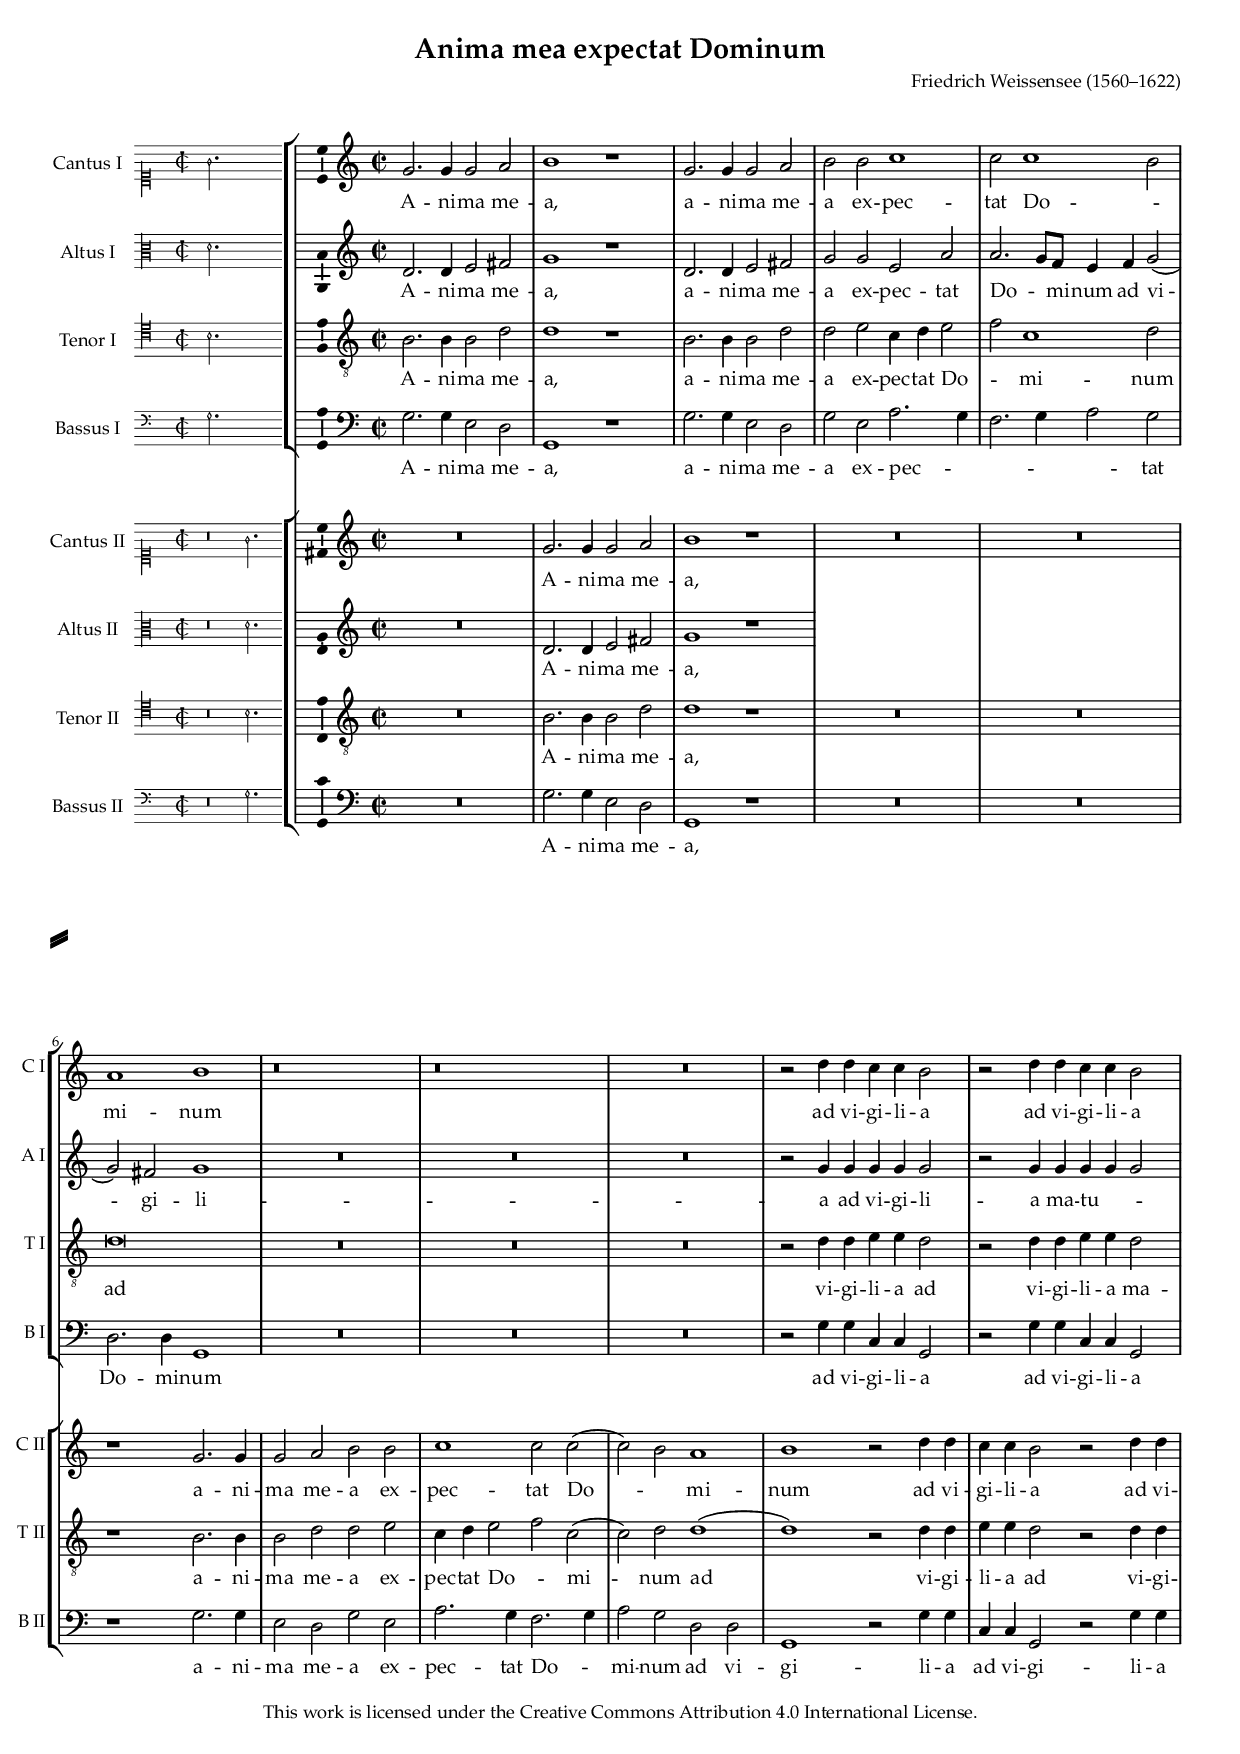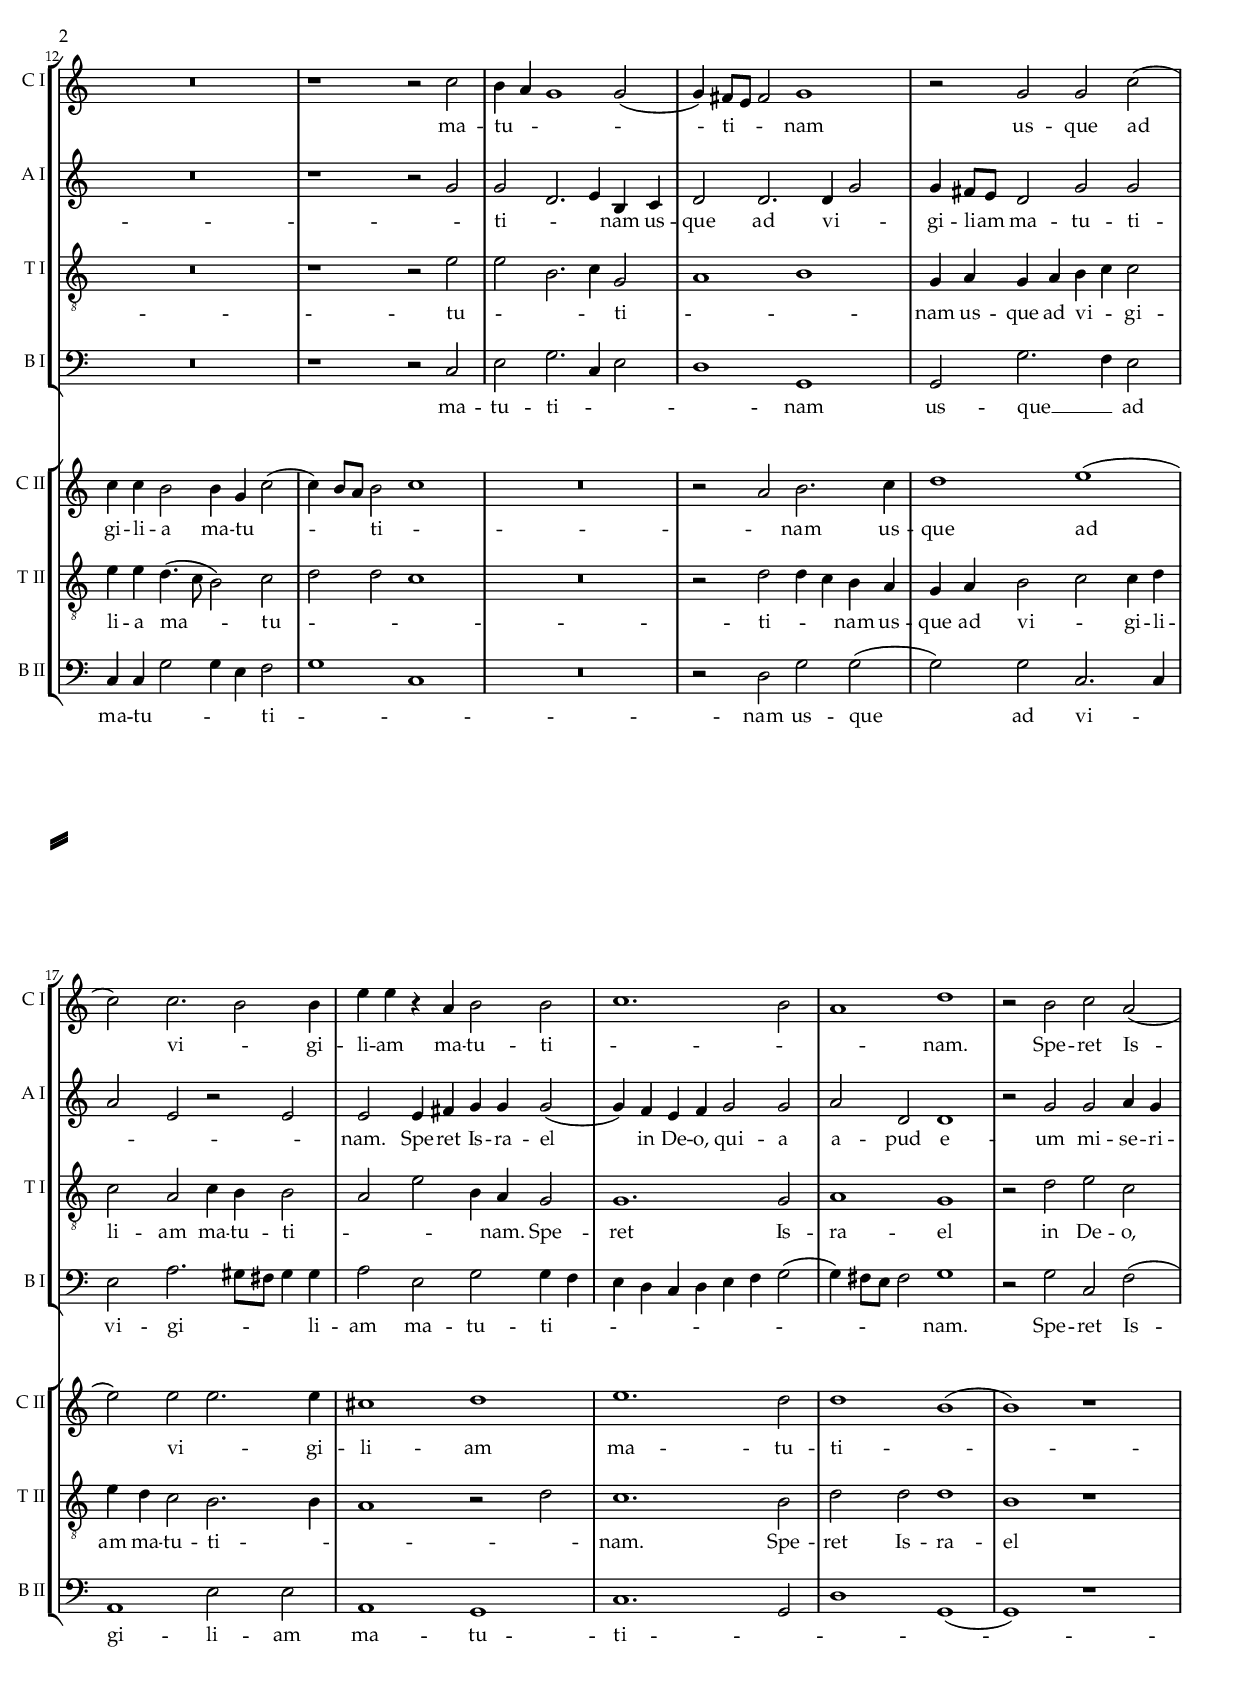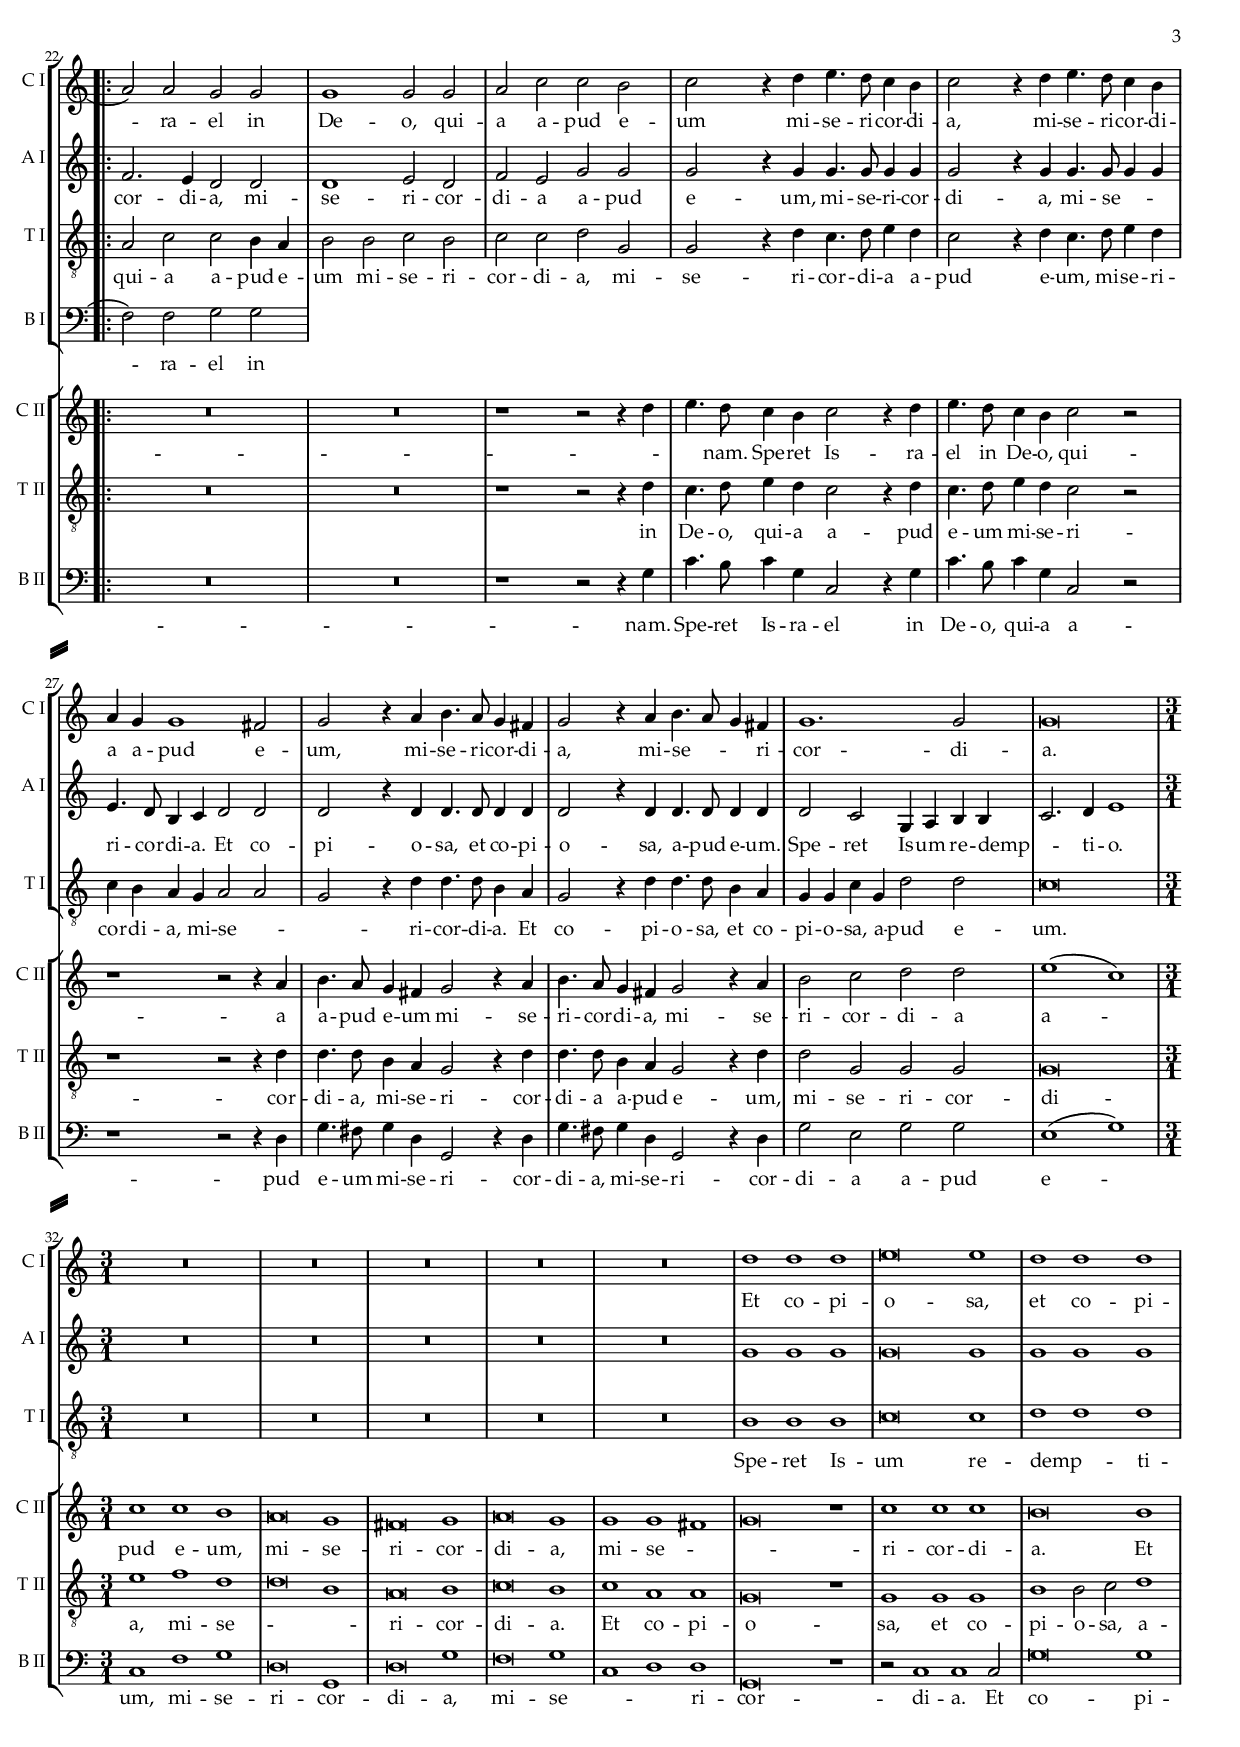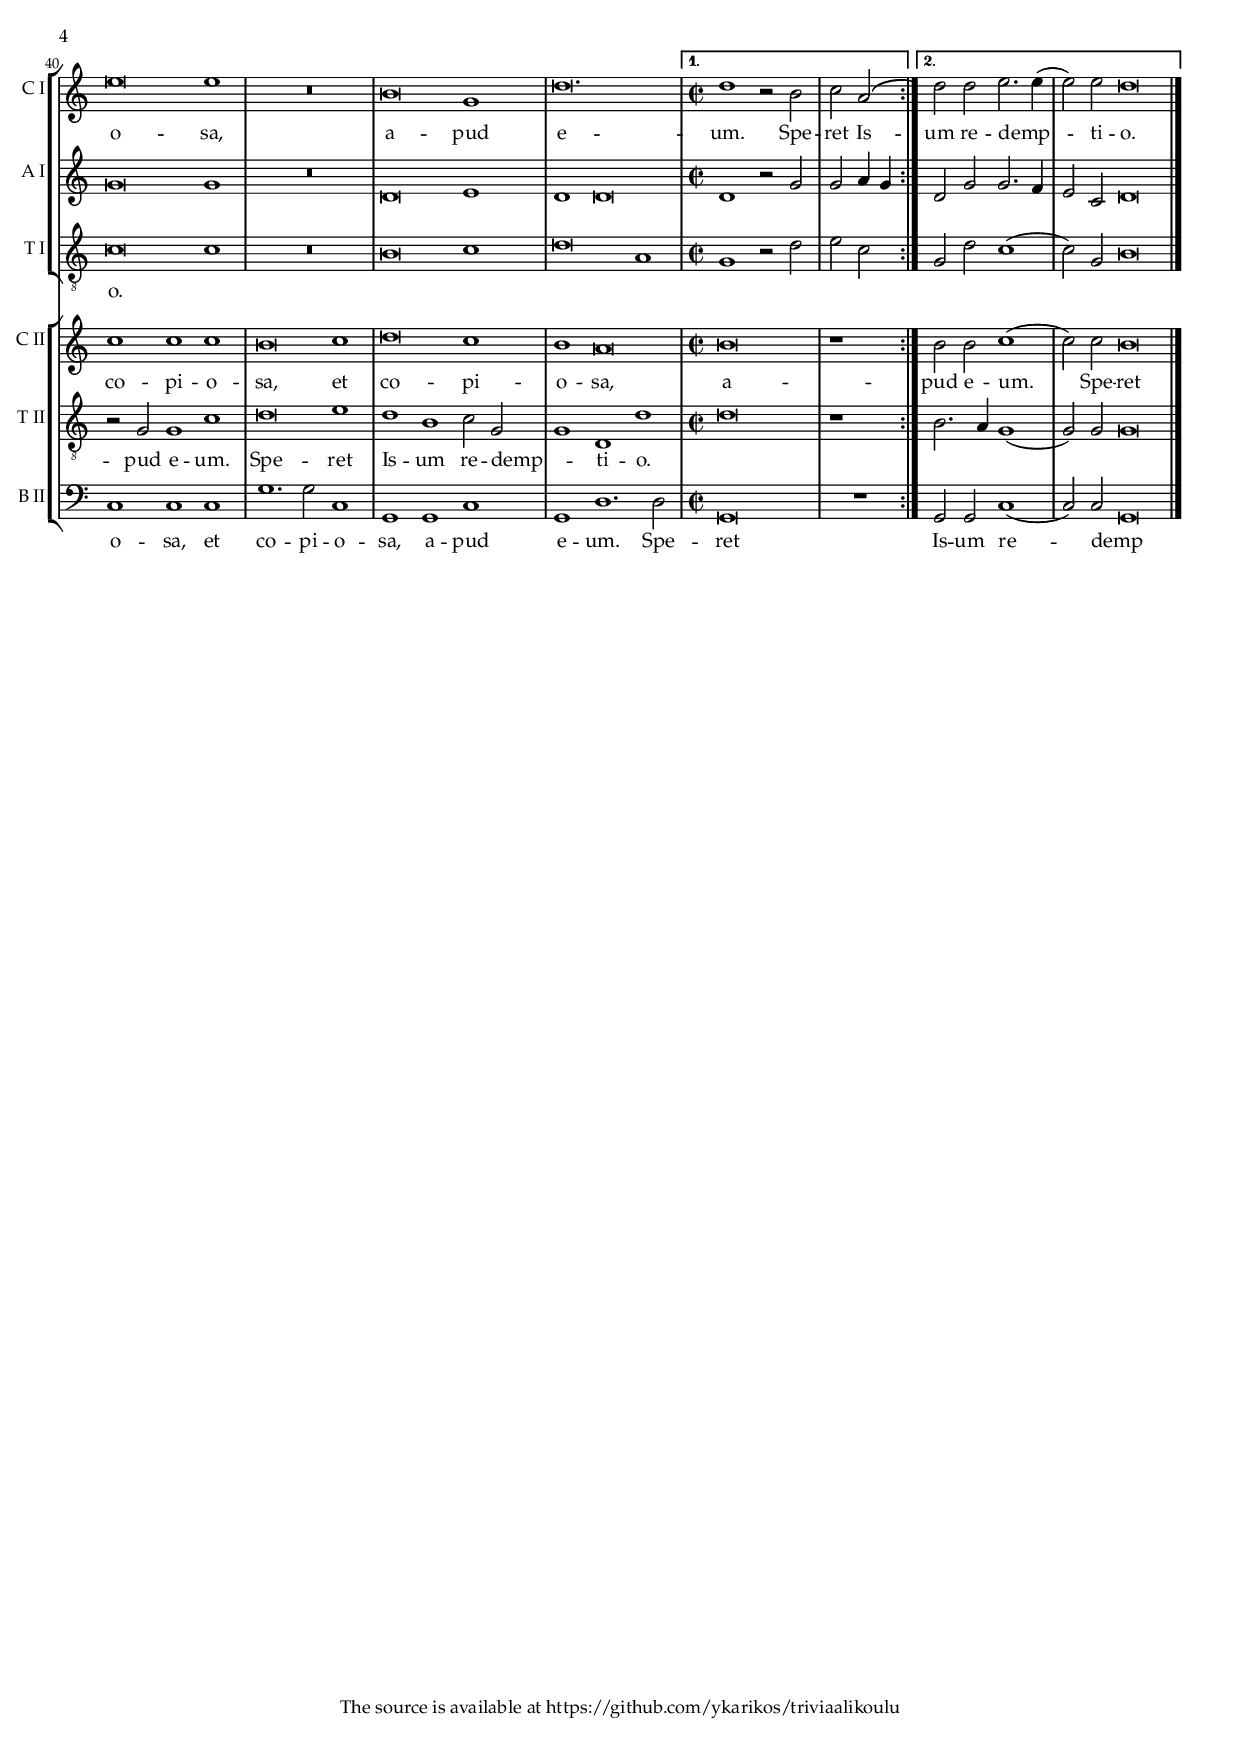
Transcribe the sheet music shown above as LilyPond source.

\version "2.19.49"
\include "suomi.ly"

#(set-global-staff-size 16)

global = {
%  \numericTimeSignature
  \time 2/2
	\set Timing.measureLength = #(ly:make-moment 4/2)
%  \autoBeamOff
  \key c \major
  \set Staff.midiInstrument = #"voice oohs"
}

stanzaOneLyricsChoirOne = \lyricmode {
    A -- ni -- ma me -- a,
    a -- ni -- ma me -- a ex -- pec -- tat Do -- _  mi -- num
    ad vi -- gi -- li -- a ad vi -- gi -- li -- a
    ma -- tu -- _ _ _ ti -- _ _ nam us -- que ad vi -- _ gi -- li -- am
    ma -- tu -- ti -- _ _ _ nam.
    Spe -- ret Is -- ra -- el in De -- o, qui -- a a -- pud e -- um
    mi -- se -- ri -- cor -- di -- a,
    mi -- se -- ri -- cor -- di -- a a -- pud e -- um,
    mi -- se -- ri -- cor -- di -- a,
    mi -- se -- _ _ ri -- cor -- di -- a.
    Et co -- pi -- o -- sa,
    et co -- pi -- o -- sa,
    a -- pud e -- um. Spe -- ret Is --
    um re -- demp -- _ ti -- o.
}

stanzaOneLyricsChoirOneBass = \lyricmode {
    A -- ni -- ma me -- a,
    a -- ni -- ma me -- a ex -- pec -- _ _ _ _ tat Do -- mi -- num
    ad vi -- gi -- li -- a ad vi -- gi -- li -- a
    ma -- tu -- ti -- _ _ _ nam us -- que __ _ ad vi -- gi -- _ _ _ li -- am
    ma -- tu -- ti -- _ _ _ _ _ _ _ _ _ _ _ nam.
    Spe -- ret Is -- ra -- el in De -- o, qui -- a a -- pud e -- um
    mi -- se -- ri -- cor -- di -- a,
    mi -- se -- ri -- cor -- di -- a a -- pud e -- um,
    mi -- se -- ri -- cor -- di -- a,
    mi -- se -- _ _ ri -- cor -- di -- a.
    Et co -- pi -- o -- sa,
    et co -- pi -- o -- sa,
    a -- pud e -- um. Spe -- ret Is --
    um re -- demp -- _ ti -- o.
}


% First choir

SopranoOneMusic = \relative c'' {
	\set Staff.instrumentName = #"Cantus I"
	\set Staff.shortInstrumentName = "C I"

	\incipit { \clef "mensural-c1" \key c \major \time 2/2 g'2. }

	g2. g4 g2 a | h1 r | g2. g4 g2 a | h h c1 |
	c2 c1 h2 | a1 h | r\breve | r\breve | R\breve |
	r2 d4 d c c h2 | r2 d4 d c c h2 | R\breve |
% 2
	r1 r2 c | h4 a g1 g2( | g4) fis8 e fis2 g1 | r2 g g c( |
	c2) c2. h2 h4 | e e r a, h2 h | c1. h2 |
	a1 d | r2 h c a( |
	\repeat volta 2 {
		a2) a g g | g1 g2 g |
% 3
		a c c h | c r4 d4 e4. d8 c4 h | c2 r4 d4 e4. d8 c4 h |
		a g g1 fis2 | g r4 a h4. a8 g4 fis | g2 r4 a h4. a8 g4 fis |
		g1. g2 | g\breve |
		\time 3/1
		\repeat unfold 5 R\breve. |
% 4
		d'1 d d | e\breve e1 | d d d | e\breve e1 | R\breve. |
		h\breve g1 | d'\breve. |
	}
	\alternative {
		{
			\time 2/2
			\set Timing.measureLength = #(ly:make-moment 4/2)
			d1 r2 h |
			\set Timing.measureLength = #(ly:make-moment 2/2)
			c
			\shape #'((0 . -0.2) (-1 . -0.7) (-2 . -1.2) (-3 . -0.8)) PhrasingSlur
			a\( <>\) |
		}
		{
			\set Timing.measureLength = #(ly:make-moment 4/2)
			d2 d e2. e4( |
			\set Timing.measureLength = #(ly:make-moment 6/2)
			e2) e d\breve \bar "|."
		}
	}
}

AltoOneMusic = \relative c' {
	\set Staff.instrumentName = #"Altus I"
	\set Staff.shortInstrumentName = "A I"

	\incipit { \clef "mensural-c3" \key c \major \time 2/2 d'2. }

	d2. d4 e2 fis | g1 r | d2. d4 e2 fis | g g e a |
	a2. g8 f e4 f g2( | g) fis g1 | R\breve | R\breve |
	R\breve | r2 g4 g g g g2 | r2 g4 g g g g2 | R\breve |
% 2
	r1 r2 g | g d2. e4 h c | d2 d2. d4 g2 | g4 fis8 e d2 g g |
	a e r e | e e4 fis g g g2( | g4) f e f g2  g |
	a d, d1 | r2 g g a4 g |
	\repeat volta 2 {
		f2. e4 d2 d | d1 e2 d |
% 3
		f e g g | g r4 g g4. g8 g4 g | g2 r4 g g4. g8 g4 g |
		e4. d8 h4 c d2 d | d r4 d d4. d8 d4 d | d2 r4 d d4. d8 d4 d |
		d2 c g4 a h h | c2. d4 e1 |
		\time 3/1
		\repeat unfold 5 R\breve. |
% 4
		g1 g g | g\breve g1 | g g g | g\breve g1 | R\breve. |
		d\breve e1 | d d\breve |
	}
	\alternative {
		{
			\time 2/2
			\set Timing.measureLength = #(ly:make-moment 4/2)
			d1 r2 g |
			\set Timing.measureLength = #(ly:make-moment 2/2)
			g a4 g |
		}
		{
			\set Timing.measureLength = #(ly:make-moment 4/2)
			d2 g g2. f4
			\set Timing.measureLength = #(ly:make-moment 6/2)
			e2 c d\breve \bar "|."
		}
	}
}

TenoreOneMusic = \relative c' {
	\set Staff.instrumentName = #"Tenor I"
	\set Staff.shortInstrumentName = "T I"

	\incipit { \clef "mensural-c4" \key c \major \time 2/2 h2. }

	\clef "treble_8"
	h2. h4 h2 d | d1 r | h2. h4 h2 d | d e c4 d e2 |
	f c1 d2 | d\breve | R\breve | R\breve | R\breve |
	r2 d4 d e e d2 | r2 d4 d e e d2 | R\breve |
% 2
	r1 r2 e2 | e h2. c4 g2 | a1 h | g4 a g a h c c2 |
	c a c4 h h2 | a e' h4 a g2 | g1. g2 | a1 g | r2 d' e c |
	\repeat volta 2 {
		a c c h4 a | h2 h c h |
% 3
		c c d g, | g r4 d' c4. d8 e4 d | c2 r4 d c4. d8 e4 d |
		c4 h a g a2 a | g r4 d' d4. d8 h4 a | g2 r4 d' d4. d8 h4 a |
		g g c g d'2 d | c\breve |
		\time 3/1
		\repeat unfold 5 R\breve. |
% 4
		h1 h h | c\breve c1 | d d d | c\breve c1 | R\breve. |
		h\breve c1 | d\breve a1 |
	}
	\alternative {
		{
			\time 2/2
			\set Timing.measureLength = #(ly:make-moment 4/2)
			g1 r2 d'2 |
			\set Timing.measureLength = #(ly:make-moment 2/2)
			e c |
		}
		{
			\set Timing.measureLength = #(ly:make-moment 4/2)
			g2 d' c1( |
			\set Timing.measureLength = #(ly:make-moment 6/2)
			c2) g h\breve \bar "|."
		}
	}
}

BassOneMusic = \relative c' {
	\set Staff.instrumentName = #"Bassus I"
	\set Staff.shortInstrumentName = "B I"

	\incipit { \clef "mensural-f" \key c \major \time 2/2 g2. }

	\clef bass
	g2. g4 e2 d | g,1 r | g'2. g4 e2 d | g e a2. g4 |
	f2. g4 a2 g | d2. d4 g,1 | \repeat unfold 3 R\breve |
	r2 g'4 g c, c g2 | r g'4 g c, c g2 | R\breve
% 2
	r1 r2 c | e g2. c,4 e2 | d1 g, | g2 g'2. f4 e2 |
	e a2. gis8 fis gis4 gis | a2 e g g4 f | e d c d e f g2( |
	g4) fis8 e fis2 g1 | r2 g c, f( | f) f g g |
}


% Second choir

SopranoTwoMusic = \relative c'' {
	\set Staff.instrumentName = #"Cantus II"
	\set Staff.shortInstrumentName = "C II"

	\incipit {
		\clef "mensural-c1" \key c \major \time 2/2
		r\breve g'2.
	}

	R\breve | g2. g4 g2 a | h1 r | R\breve |
	R\breve | r1 g2. g4 | g2 a  h h | c1 c2 c( |c ) h2 a1 |
	h r2 d4 d | c c h2 r2 d4 d | c c h2 h4 g c2( |
% 2
	c4) h8 a h2 c1 | R\breve | r2 a h2. c4 | d1 e( |
	e2) e e2. e4 | cis1 d | e1. d2 |
	d1 h( | h) r |
	\repeat volta 2 {
		R\breve | R\breve |
% 3
		r1 r2 r4 d | e4. d8 c4 h c2 r4 d | e4. d8 c4 h c2 r2 |
		r1 r2 r4 a | h4. a8 g4 fis g2 r4 a | h4. a8 g4 fis g2 r4 a |
		h2 c d d | e1( c) |
		\time 3/1
		c1 c h | a\breve g1 | fis\breve g1 | a\breve g1 |
% 4
		g g fis | g\breve r1 | c c c | h\breve h1 | c c c | h\breve c1 |
		d\breve c1 | h a\breve |
	}
	\alternative {
		{
			\time 2/2
			\set Timing.measureLength = #(ly:make-moment 4/2)
			h\breve |
			\set Timing.measureLength = #(ly:make-moment 2/2)
			r1 |
		}
		{
			\set Timing.measureLength = #(ly:make-moment 4/2)
			h2 h c1( |
			\set Timing.measureLength = #(ly:make-moment 6/2)
			c2) c h\breve \bar "|."
		}
	}
}

AltoTwoMusic = \relative c' {
	\set Staff.instrumentName = #"Altus II"
	\set Staff.shortInstrumentName = "A II"

	\incipit {
		\clef "mensural-c3" \key c \major \time 2/2
		r\breve d'2.
	}

	R\breve | d2. d4 e2 fis | g1 r |

}

TenoreTwoMusic = \relative c' {
	\set Staff.instrumentName = #"Tenor II"
	\set Staff.shortInstrumentName = "T II"

	\incipit {
		\clef "mensural-c4" \key c \major \time 2/2
		r\breve h2.
	}

	\clef "treble_8"
	R\breve | h2. h4 h2 d | d1 r | R\breve |
	R\breve | r1 h2. h4 | h2 d d e | c4 d e2 f c( |
	c) d d1( | d) r2 d4 d | e e d2 r2 d4 d | e e d4.( c8 h2) c |
% 2
	d d c1 | R\breve r2 d d4 c h a | g a h2 c c4 d |
	e d c2 h2. h4 | a1 r2 d | c1. h2 | d d d1 | h r |
	\repeat volta 2 {
		R\breve | R\breve |
% 3
		r1 r2 r4 d | c4. d8 e4 d c2 r4 d | c4. d8 e4 d c2 r2 |
		r1 r2 r4 d | d4. d8 h4 a g2 r4 d' | d4. d8 h4 a g2 r4 d' |
		d2 g, g g | g\breve |
		\time 3/1
		e'1 f d | d\breve h1 | a\breve h1 | c\breve h1 |
% 4
		c a a | g\breve r1 | g g g | h h2 c d1 | r2 g,2 g1 c |
		d\breve e1 | d h c2 g | g1 d d' |
		}
		\alternative {
			{
				\time 2/2
				\set Timing.measureLength = #(ly:make-moment 4/2)
				d\breve |
				\set Timing.measureLength = #(ly:make-moment 2/2)
				r1 |
			}
			{
				\set Timing.measureLength = #(ly:make-moment 4/2)
				h2. a4 g1(
				\set Timing.measureLength = #(ly:make-moment 6/2)
				g2) g g\breve \bar "|."
			}
	}
}


BassTwoMusic = \relative c' {
	\set Staff.instrumentName = #"Bassus II"
	\set Staff.shortInstrumentName = "B II"

	\incipit {
		\clef "mensural-f" \key c \major \time 2/2
		r\breve g2.
	}

	\clef bass
	R\breve | g2. g4 e2 d | g,1 r | R\breve |
	R\breve | r1 g'2. g4 | e2 d g e | a2. g4 f2. g4 |
	a2 g d d | g,1 r2 g'4 g | c, c g2 r g'4 g |
	c, c g'2 g4 e f2 |
% 2
	g1 c, | R\breve | r2 d g g( | g) g c,2. c4 |
	a1 e'2 e | a,1 g | c1. g2 | d'1 g,( | g) r1 |
	\repeat volta 2 {
		R\breve | R\breve |
		r1 r2 r4 g' | c4. h8 c4 g c,2 r4 g' |
		c4. h8 c4 g c,2 r | r1 r2 r4 d4 | g4. fis8 g4 d g,2 r4 d'4 |
		g4. fis8 g4 d g,2 r4 d' | g2 e g g | e1( g) |
		\time 3/1
		c,1 f g | d\breve g,1 | d'\breve g1 | f\breve g1 |
% 4
		c,1 d d | g,\breve r1 | r2 c1 c c2 | g'\breve  g1 |
		c, c c | g'1. g2 c,1 | g g c | g d'1. d2 |
	}
	\alternative {
		{
			\time 2/2
			\set Timing.measureLength = #(ly:make-moment 4/2)
			g,\breve |
			\set Timing.measureLength = #(ly:make-moment 2/2)
			R1
		}
		{
		  \set Timing.measureLength = #(ly:make-moment 4/2)
			g2 g c1( |
			\set Timing.measureLength = #(ly:make-moment 6/2)
			c2) c g\breve \bar "|."
		}
	}
}


#(set-global-staff-size 16)

\header {
  title = "Anima mea expectat Dominum"
%  subtitle = ""
  composer = "Friedrich Weissensee (1560–1622)"
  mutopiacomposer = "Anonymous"
%  instrument = "Voice (SATB)"
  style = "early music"
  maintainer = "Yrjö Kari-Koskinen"
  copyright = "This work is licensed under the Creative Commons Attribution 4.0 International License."
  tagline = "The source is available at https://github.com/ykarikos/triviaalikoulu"
}

\paper {
	system-separator-markup = \slashSeparator
    #(define fonts
        (make-pango-font-tree "Palatino"
                              "Nimbus Sans"
                              "Luxi Mono"
                              (/ staff-height pt 20)))
}



\score {
<<
  \new StaffGroup = choirOneStaff <<
    \new Staff <<
      \new Voice = "Soprano" {
		\global
        \SopranoOneMusic
      }
     \new Lyrics \lyricsto "Soprano" {
       \stanzaOneLyricsChoirOne
     }
    >>
    \new Staff <<
      \new Voice = "Alto" {
        \global
        \AltoOneMusic
      }
     \new Lyrics \lyricsto "Alto" {
       \stanzaOneLyricsChoirOne
     }
    >>
    \new Staff <<
      \new Voice = "Tenore" {
        \global
        \TenoreOneMusic
      }
      \new Lyrics \lyricsto "Tenore" {
       \stanzaOneLyricsChoirOne
      }
    >>
    \new Staff <<
      \new Voice = "Bass" {
        \global
        \BassOneMusic
      }
      \new Lyrics \lyricsto "Bass" {
       \stanzaOneLyricsChoirOneBass
      }
    >>
  >>

  \new StaffGroup = choirTwoStaff <<
    \new Staff <<
      \new Voice = "SopranoTwo" {
		\global
        \SopranoTwoMusic
      }
     \new Lyrics \lyricsto "SopranoTwo" {
       \stanzaOneLyricsChoirOne
     }
    >>
    \new Staff <<
      \new Voice = "AltoTwo" {
        \global
        \AltoTwoMusic
      }
     \new Lyrics \lyricsto "AltoTwo" {
       \stanzaOneLyricsChoirOne
     }
    >>
    \new Staff <<
      \new Voice = "TenoreTwo" {
        \global
        \TenoreTwoMusic
      }
      \new Lyrics \lyricsto "TenoreTwo" {
       \stanzaOneLyricsChoirOne
      }
    >>
    \new Staff <<
      \new Voice = "BassTwo" {
        \global
        \BassTwoMusic
      }
      \new Lyrics \lyricsto "BassTwo" {
       \stanzaOneLyricsChoirOne
      }
    >>
  >>
>>

  \layout {
    \context {
      \Staff
      \consists "Ambitus_engraver"
    }
    indent = 4\cm
    incipit-width = 2.5\cm
    \context {
     \Score
     \override VerticalAxisGroup.remove-first = ##t
    }
  }
}
